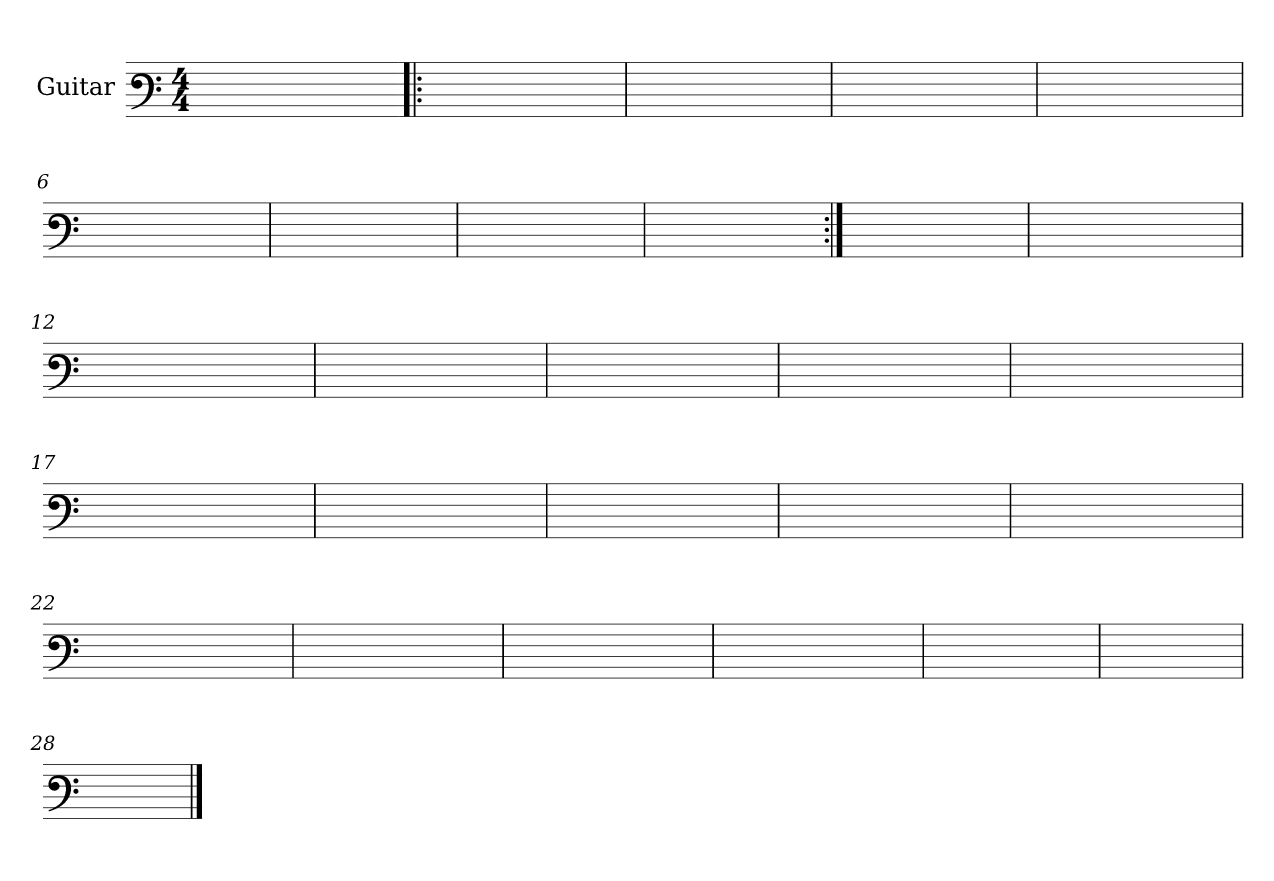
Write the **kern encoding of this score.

**kern	**text	**text
*part1	*part1	*part1
*staff1	*staff1	*staff1
*I"Guitar	*	*
*I'Guit.	*	*
*stria6	*	*
*	*	*
*k[]	*	*
*M4/4	*	*
=1	=1	=1
4D:i\yy	.	.
4D:i\yy	.	.
4D:i\yy	.	.
4D:i\yy	.	.
=2!|:	=2!|:	=2!|:
!	!LO:LY:b	!LO:LY:b
4D:i\yy	落叶	爱曾
!	!LO:LY:b	!LO:LY:b
4D:i\yy	随风	经来
!	!LO:LY:b	!LO:LY:b
4D:i\yy	将要去	到过的
!	!LO:LY:b	!LO:LY:b
4D:i\yy	何	地
=3	=3	=3
!	!LO:LY:b	!LO:LY:b
4D:i\yy	方	方
4D:i\yy	.	.
4D:i\yy	.	.
4D:i\yy	.	.
!!LO:LB:g=z
=4	=4	=4
!	!LO:LY:b	!LO:LY:b
4D:i\yy	只留	依稀
!	!LO:LY:b	!LO:LY:b
4D:i\yy	给天	留着
!	!LO:LY:b	!LO:LY:b
4D:i\yy	空美	昨天
!	!LO:LY:b	!LO:LY:b
4D:i\yy	丽一	的芬
=5	=5	=5
!	!LO:LY:b	!LO:LY:b
4D:i\yy	场	芳
4D:i\yy	.	.
4D:i\yy	.	.
!	!LO:LY:b	!LO:LY:b
4D:i\yy	曾	那
=6	=6	=6
!	!LO:LY:b	!LO:LY:b
4D:i\yy	飞舞的	熟悉的
!	!LO:LY:b	!LO:LY:b
4D:i\yy	声	温
!	!LO:LY:b	!LO:LY:b
4D:i\yy	影	暖
!	!LO:LY:b	!LO:LY:b
4D:i\yy	像	像
!!LO:LB:g=z
=7	=7	=7
!	!LO:LY:b	!LO:LY:b
4D:i\yy	天使的	天使的
!	!LO:LY:b	!LO:LY:b
4D:i\yy	翅	翅
!	!LO:LY:b	!LO:LY:b
4D:i\yy	膀	膀
!	!LO:LY:b	!LO:LY:b
4D:i\yy	划过	划过
=8	=8	=8
!	!LO:LY:b	!LO:LY:b
4D:i\yy	我	我
!	!LO:LY:b	!LO:LY:b
4D:i\yy	幸福	无边
!	!LO:LY:b	!LO:LY:b
4D:i\yy	的	的
!	!LO:LY:b	!LO:LY:b
4D:i\yy	过	心
=9	=9	=9
!	!LO:LY:b	!
4D:i\yy	往	.
4D:i\yy	.	.
4D:i\yy	.	.
4D:i\yy	.	.
=10:|!	=10:|!	=10:|!
!	!LO:LY:b	!
4D:i\yy	上	.
4D:i\yy	.	.
4D:i\yy	.	.
!	!LO:LY:b	!
4D:i\yy	相信	.
!!LO:LB:g=z
=11	=11	=11
!	!LO:LY:b	!
4D:i\yy	你还在	.
8D:i\Lyy	.	.
!	!LO:LY:b	!
8D:i\Jyy	这	.
!	!LO:LY:b	!
4D:i\yy	里	.
8D:i\Lyy	.	.
8D:i\Jyy	.	.
=12	=12	=12
!	!LO:LY:b	!
4D:i\yy	从不曾	.
8D:i\Lyy	.	.
!	!LO:LY:b	!
8D:i\Jyy	离	.
!	!LO:LY:b	!
4D:i\yy	去	.
8D:i\Lyy	.	.
8D:i\Jyy	.	.
=13	=13	=13
!	!LO:LY:b	!
4D:i\yy	我的爱	.
8D:i\Lyy	.	.
!	!LO:LY:b	!
8D:i\Jyy	像	.
!	!LO:LY:b	!
4D:i\yy	天使守	.
8D:i\Lyy	.	.
!	!LO:LY:b	!
8D:i\Jyy	护	.
!!LO:LB:g=z
=14	=14	=14
!	!LO:LY:b	!
4D:i\yy	你	.
8D:i\Lyy	.	.
8D:i\Jyy	.	.
4D:i\yy	.	.
!	!LO:LY:b	!
8D:i\Lyy	若	.
!	!LO:LY:b	!
8D:i\Jyy	生	.
=15	=15	=15
!	!LO:LY:b	!
4D:i\yy	命只到	.
8D:i\Lyy	.	.
!	!LO:LY:b	!
8D:i\Jyy	这	.
!	!LO:LY:b	!
4D:i\yy	里	.
8D:i\Lyy	.	.
8D:i\Jyy	.	.
=16	=16	=16
!	!LO:LY:b	!
4D:i\yy	从此没	.
8D:i\Lyy	.	.
!	!LO:LY:b	!
8D:i\Jyy	有	.
!	!LO:LY:b	!
4D:i\yy	我	.
!	!LO:LY:b	!
8D:i\Lyy	我	.
!	!LO:LY:b	!
8D:i\Jyy	会	.
!!LO:PB:g=z
=17	=17	=17
!	!LO:LY:b	!
4D:i\yy	找个天	.
8D:i\Lyy	.	.
!	!LO:LY:b	!
8D:i\Jyy	使	.
!	!LO:LY:b	!
4D:i\yy	替我去	.
8D:i\Lyy	.	.
!	!LO:LY:b	!
8D:i\Jyy	爱	.
=18	=18	=18
!	!LO:LY:b	!
4D:i\yy	你	.
8D:i\Lyy	.	.
8D:i\Jyy	.	.
4D:i\yy	.	.
!	!LO:LY:b	!
8D:i\Lyy	相	.
!	!LO:LY:b	!
8D:i\Jyy	信	.
=19	=19	=19
!	!LO:LY:b	!
4D:i\yy	你还在	.
8D:i\Lyy	.	.
!	!LO:LY:b	!
8D:i\Jyy	这	.
!	!LO:LY:b	!
4D:i\yy	里	.
8D:i\Lyy	.	.
8D:i\Jyy	.	.
!!LO:LB:g=z
=20	=20	=20
!	!LO:LY:b	!
4D:i\yy	从不曾	.
8D:i\Lyy	.	.
!	!LO:LY:b	!
8D:i\Jyy	离	.
!	!LO:LY:b	!
4D:i\yy	去	.
8D:i\Lyy	.	.
8D:i\Jyy	.	.
=21	=21	=21
!	!LO:LY:b	!
4D:i\yy	我的爱	.
8D:i\Lyy	.	.
!	!LO:LY:b	!
8D:i\Jyy	像	.
!	!LO:LY:b	!
4D:i\yy	天使守	.
8D:i\Lyy	.	.
!	!LO:LY:b	!
8D:i\Jyy	护	.
=22	=22	=22
!	!LO:LY:b	!
4D:i\yy	你	.
8D:i\Lyy	.	.
8D:i\Jyy	.	.
4D:i\yy	.	.
!	!LO:LY:b	!
8D:i\Lyy	若	.
!	!LO:LY:b	!
8D:i\Jyy	生	.
!!LO:LB:g=z
=23	=23	=23
!	!LO:LY:b	!
4D:i\yy	命只到	.
8D:i\Lyy	.	.
!	!LO:LY:b	!
8D:i\Jyy	这	.
!	!LO:LY:b	!
4D:i\yy	里	.
8D:i\Lyy	.	.
8D:i\Jyy	.	.
=24	=24	=24
!	!LO:LY:b	!
4D:i\yy	从此没	.
8D:i\Lyy	.	.
!	!LO:LY:b	!
8D:i\Jyy	有	.
!	!LO:LY:b	!
4D:i\yy	我	.
!	!LO:LY:b	!
8D:i\Lyy	我	.
!	!LO:LY:b	!
8D:i\Jyy	会	.
=25	=25	=25
!	!LO:LY:b	!
4D:i\yy	找个天	.
8D:i\Lyy	.	.
!	!LO:LY:b	!
8D:i\Jyy	使	.
!	!LO:LY:b	!
4D:i\yy	替我去	.
8D:i\Lyy	.	.
!	!LO:LY:b	!
8D:i\Jyy	爱	.
!!LO:LB:g=z
=26	=26	=26
!	!LO:LY:b	!
4D:i\yy	你	.
8D:i\Lyy	.	.
8D:i\Jyy	.	.
!	!LO:LY:b	!
2D:i\yy	我会	.
=27	=27	=27
!	!LO:LY:b	!
2D:i\yy	找个天使	.
!	!LO:LY:b	!
2D:i\yy	替我去	.
=28	=28	=28
!	!LO:LY:b	!
1D:iyy	爱你	.
==	==	==
*-	*-	*-
